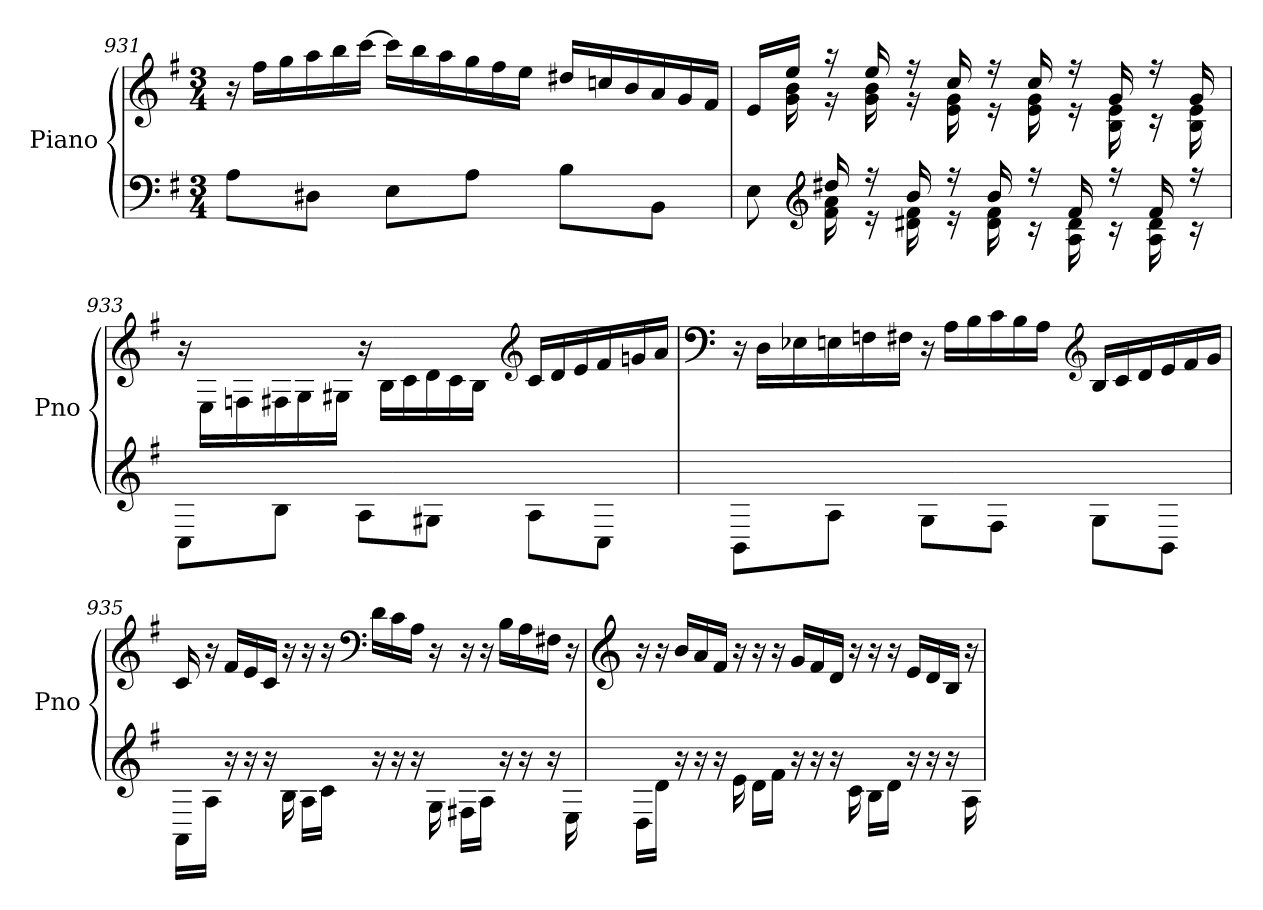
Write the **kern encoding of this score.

**kern	**kern
*part1	*part1
*staff2	*staff1
*I"Piano	*
*I'Pno	*
*clefF4	*clefG2
*k[f#]	*k[f#]
*M3/4	*M3/4
*	*Xtuplet
=931	=931
8A\L	24r
.	24ff#\LL
.	24gg\
8D#X\J	24aa\
.	24bb\
.	[24ccc\JJ
8E\L	24ccc\LL]
.	24bb\
.	24aa\
8A\J	24gg\
.	24ff#\
.	24ee\JJ
8B\L	24dd#X/LL
.	24ccn/
.	24b/
8BB\J	24a/
.	24g/
.	24f#/JJ
=932	=932
*^	*^
8E\	8ryy	16e/LL	16ryy
.	.	16ee/JJ	16g\ 16b\
*clefG2	*	*	*
16dd#X/	16f#\ 16a\	16r	16r
16r	16r	16ee/	16g\ 16b\
16b/	16d#X\ 16f#\	16r	16r
16r	16r	16cc/	16e\ 16g\
16b/	16d#\ 16f#\	16r	16r
16r	16r	16cc/	16e\ 16g\
16f#/	16A\ 16d#\	16r	16r
16r	16r	16g/	16B\ 16e\
16f#/	16A\ 16d#\	16r	16r
16r	16r	16g/	16B\ 16e\
*v	*v	*	*
*	*v	*v
!!LO:LB:g=z
=933	=933
8C\L	24r
.	24E\LL
.	24Fn\
8B\J	24F#X\
.	24G\
.	24G#X\JJ
8A\L	24r
.	24B\LL
.	24c\
8G#X\J	24d\
.	24c\
.	24B\JJ
*	*clefG2
8A\L	24c/LL
.	24d/
.	24e/
8C\J	24f#/
.	24gn/
.	24a/JJ
=934	=934
*	*clefF4
8BB\L	24r
.	24D\LL
.	24E-X\
8A\J	24En\
.	24Fn\
.	24F#X\JJ
8G\L	24r
.	24A\LL
.	24B\
8F#\J	24c\
.	24B\
.	24A\JJ
*	*clefG2
8G\L	24B/LL
.	24c/
.	24d/
8BB\J	24e/
.	24f#/
.	24g/JJ
!!LO:LB:g=z
=935	=935
*Xtuplet	*
24AA\LL	24c/
24A\JJ	24r
24r	24f#/LL
24r	24e/
24r	24c/JJ
24B\	24r
24A\LL	24r
24c\JJ	24r
*	*clefF4
24r	24d\LL
24r	24c\
24r	24A\JJ
24G\	24r
24F#X\LL	24r
24A\JJ	24r
24r	24B\LL
24r	24A\
24r	24F#X\JJ
24E\	24r
=936	=936
*	*clefG2
24D\LL	24r
24d\JJ	24r
24r	24b/LL
24r	24a/
24r	24f#/JJ
24e\	24r
24d\LL	24r
24f#\JJ	24r
24r	24g/LL
24r	24f#/
24r	24d/JJ
24c\	24r
24B\LL	24r
24d\JJ	24r
24r	24e/LL
24r	24d/
24r	24B/JJ
24A\	24r
=	=
*-	*-
